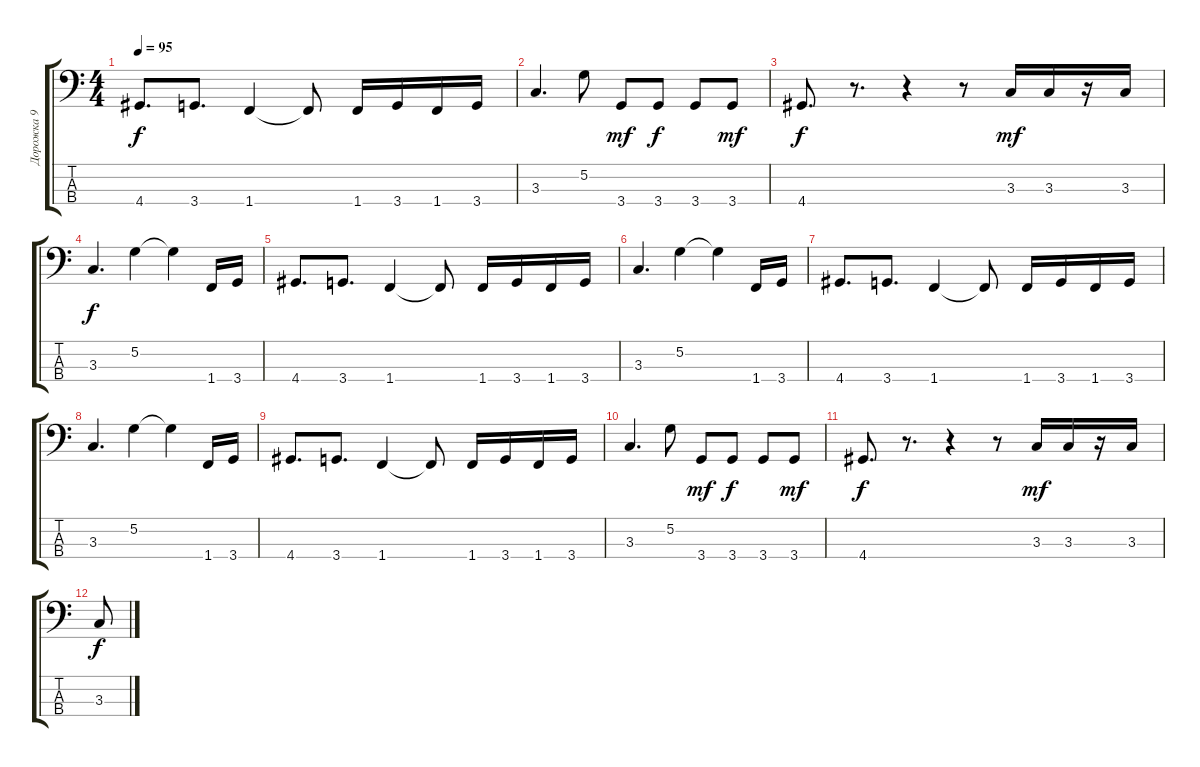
\track ("Дорожка 9" "Дорожка 9") {instrument electricbassfinger}
\staff {score tabs}
\tuning (G2 D2 A1 E1) {hide}
\ts (4 4)
\tempo 95
\clef f4
\ks c
4.4.8{d dy f} 3.4.8{d} 1.4.4 1.4{t}.8 1.4.16 3.4.16 1.4.16 3.4.16 |
3.3.4{d} 5.2.8 3.4.8{dy mf} 3.4.8{dy f} 3.4.8 3.4.8{dy mf} |
4.4.8{d dy f} r.8{d} r.4 r.8 3.3.16{dy mf} 3.3.16 r.16 3.3.16 |
3.3.4{d dy f} 5.2.4 5.2{t}.4 1.4.16 3.4.16 |
4.4.8{d} 3.4.8{d} 1.4.4 1.4{t}.8 1.4.16 3.4.16 1.4.16 3.4.16 |
3.3.4{d} 5.2.4 5.2{t}.4 1.4.16 3.4.16 |
4.4.8{d} 3.4.8{d} 1.4.4 1.4{t}.8 1.4.16 3.4.16 1.4.16 3.4.16 |
3.3.4{d} 5.2.4 5.2{t}.4 1.4.16 3.4.16 |
4.4.8{d} 3.4.8{d} 1.4.4 1.4{t}.8 1.4.16 3.4.16 1.4.16 3.4.16 |
3.3.4{d} 5.2.8 3.4.8{dy mf} 3.4.8{dy f} 3.4.8 3.4.8{dy mf} |
4.4.8{d dy f} r.8{d} r.4 r.8 3.3.16{dy mf} 3.3.16 r.16 3.3.16 |
3.3.8{dy f}
